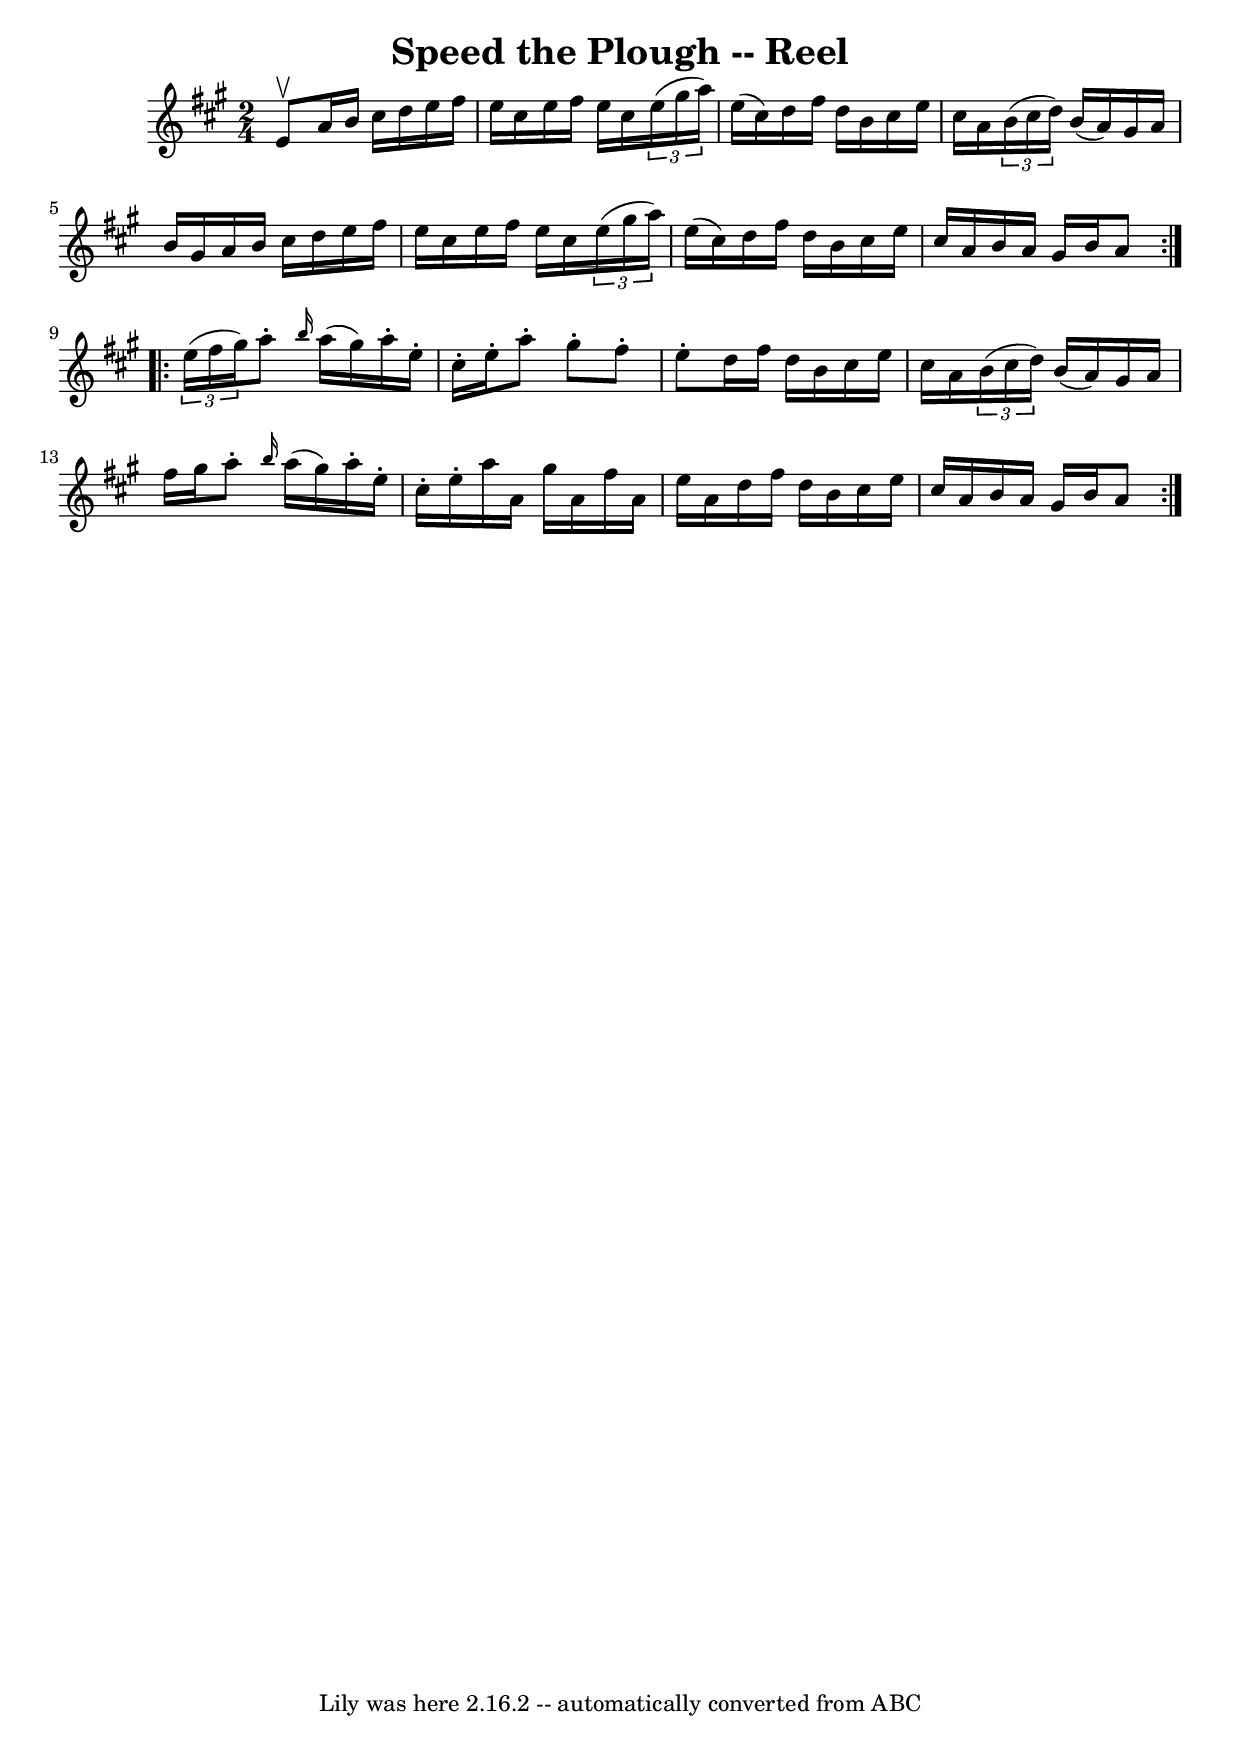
\version "2.7.40"
\include "Mammoth.ily"
\header {
	book = "Ryan's Mammoth Collection"
	crossRefNumber = "1"
	footnotes = "\\\\161"
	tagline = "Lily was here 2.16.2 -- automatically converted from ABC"
	title = "Speed the Plough -- Reel"
}
voicedefault =  {
\set Score.defaultBarType = "empty"

\repeat volta 2 {
\time 2/4 \key a \major e'8^\upbow |
 a'16 b'16 cis''16    
d''16 e''16 fis''16 e''16 cis''16    |
 e''16 fis''16    
e''16 cis''16    \times 2/3 { e''16 (gis''16 a''16) } e''16 (
cis''16)   |
 d''16 fis''16 d''16 b'16 cis''16 e''16  
 cis''16 a'16    |
   \times 2/3 { b'16 (cis''16 d''16) }  
 b'16 (a'16) gis'16 a'16 b'16 gis'16    |
 a'16    
b'16 cis''16 d''16 e''16 fis''16 e''16 cis''16    |
   
e''16 fis''16 e''16 cis''16    \times 2/3 { e''16 (gis''16    
a''16) } e''16 (cis''16)   |
 d''16 fis''16 d''16    
b'16 cis''16 e''16 cis''16 a'16    |
 b'16 a'16    
gis'16 b'16 a'8  } \repeat volta 2 {     \times 2/3 { e''16 (fis''16 
 gis''16) } |
 a''8 -. \grace { b''16  } a''16 (gis''16  
-) a''16 -. e''16 -. cis''16 -. e''16 -.   |
 a''8 -. gis''8 
-. fis''8 -. e''8 -.   |
 d''16 fis''16 d''16 b'16    
cis''16 e''16 cis''16 a'16    |
   \times 2/3 { b'16 (
cis''16 d''16) } b'16 (a'16) gis'16 a'16 fis''16    
gis''16    |
 a''8 -. \grace { b''16  } a''16 (gis''16)   
a''16 -. e''16 -. cis''16 -. e''16 -.   |
 a''16 a'16    
gis''16 a'16 fis''16 a'16 e''16 a'16    |
 d''16    
fis''16 d''16 b'16 cis''16 e''16 cis''16 a'16    |
   
b'16 a'16 gis'16 b'16 a'8  }   
}

\score{
    <<

	\context Staff="default"
	{
	    \voicedefault 
	}

    >>
	\layout {
	}
	\midi {}
}
